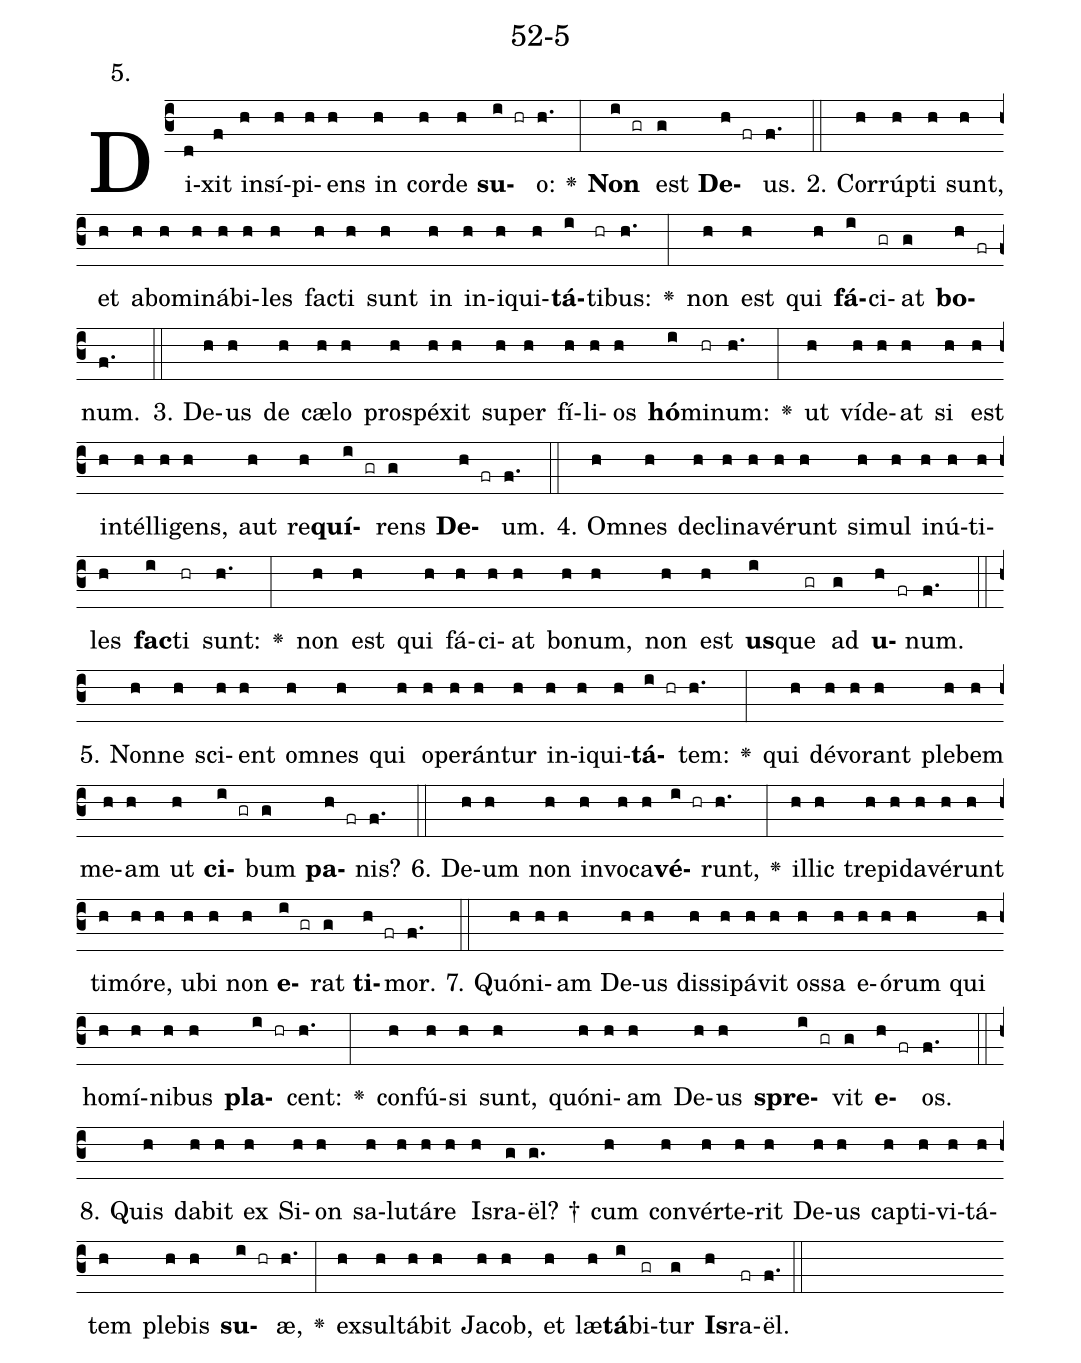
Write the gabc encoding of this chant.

name: 52-5;
annotation: 5.;
%%
(c3)Di(d)xit(f) in(h)sí(h)pi(h)ens(h) in(h) cor(h)de(h) <b>su</b>(i hr)o:(h.) <v>\greheightstar</v>(:) <b>Non</b>(i gr) est(g) <b>De</b>(h fr)us.(f.) (::)
2. Cor(h)rúp(h)ti(h) sunt,(h) et(h) ab(h)o(h)mi(h)ná(h)bi(h)les(h) fac(h)ti(h) sunt(h) in(h) in(h)i(h)qui(h)<b>tá</b>(i)ti(hr)bus:(h.) <v>\greheightstar</v>(:) non(h) est(h) qui(h) <b>fá</b>(i)ci(gr)at(g) <b>bo</b>(h fr)num.(f.) (::)
3. De(h)us(h) de(h) cæ(h)lo(h) pro(h)spé(h)xit(h) su(h)per(h) fí(h)li(h)os(h) <b>hó</b>(i)mi(hr)num:(h.) <v>\greheightstar</v>(:) ut(h) ví(h)de(h)at(h) si(h) est(h) in(h)tél(h)li(h)gens,(h) aut(h) re(h)<b>quí</b>(i gr)rens(g) <b>De</b>(h fr)um.(f.) (::)
4. Om(h)nes(h) de(h)cli(h)na(h)vé(h)runt(h) si(h)mul(h) in(h)ú(h)ti(h)les(h) <b>fac</b>(i)ti(hr) sunt:(h.) <v>\greheightstar</v>(:) non(h) est(h) qui(h) fá(h)ci(h)at(h) bo(h)num,(h) non(h) est(h) <b>us</b>(i)que(gr) ad(g) <b>u</b>(h fr)num.(f.) (::)
5. Non(h)ne(h) sci(h)ent(h) om(h)nes(h) qui(h) o(h)pe(h)rán(h)tur(h) in(h)i(h)qui(h)<b>tá</b>(i hr)tem:(h.) <v>\greheightstar</v>(:) qui(h) dé(h)vo(h)rant(h) ple(h)bem(h) me(h)am(h) ut(h) <b>ci</b>(i gr)bum(g) <b>pa</b>(h fr)nis?(f.) (::)
6. De(h)um(h) non(h) in(h)vo(h)ca(h)<b>vé</b>(i hr)runt,(h.) <v>\greheightstar</v>(:) il(h)lic(h) tre(h)pi(h)da(h)vé(h)runt(h) ti(h)mó(h)re,(h) u(h)bi(h) non(h) <b>e</b>(i gr)rat(g) <b>ti</b>(h fr)mor.(f.) (::)
7. Quón(h)i(h)am(h) De(h)us(h) dis(h)si(h)pá(h)vit(h) os(h)sa(h) e(h)ó(h)rum(h) qui(h) ho(h)mí(h)ni(h)bus(h) <b>pla</b>(i hr)cent:(h.) <v>\greheightstar</v>(:) con(h)fú(h)si(h) sunt,(h) quón(h)i(h)am(h) De(h)us(h) <b>spre</b>(i gr)vit(g) <b>e</b>(h fr)os.(f.) (::)
8. Quis(h) da(h)bit(h) ex(h) Si(h)on(h) sa(h)lu(h)tá(h)re(h) Is(h)ra(g)ël? †(g.) cum(h) con(h)vér(h)te(h)rit(h) De(h)us(h) cap(h)ti(h)vi(h)tá(h)tem(h) ple(h)bis(h) <b>su</b>(i hr)æ,(h.) <v>\greheightstar</v>(:) ex(h)sul(h)tá(h)bit(h) Ja(h)cob,(h) et(h) læ(h)<b>tá</b>(i)bi(gr)tur(g) <b>Is</b>(h)ra(fr)ël.(f.) (::)
